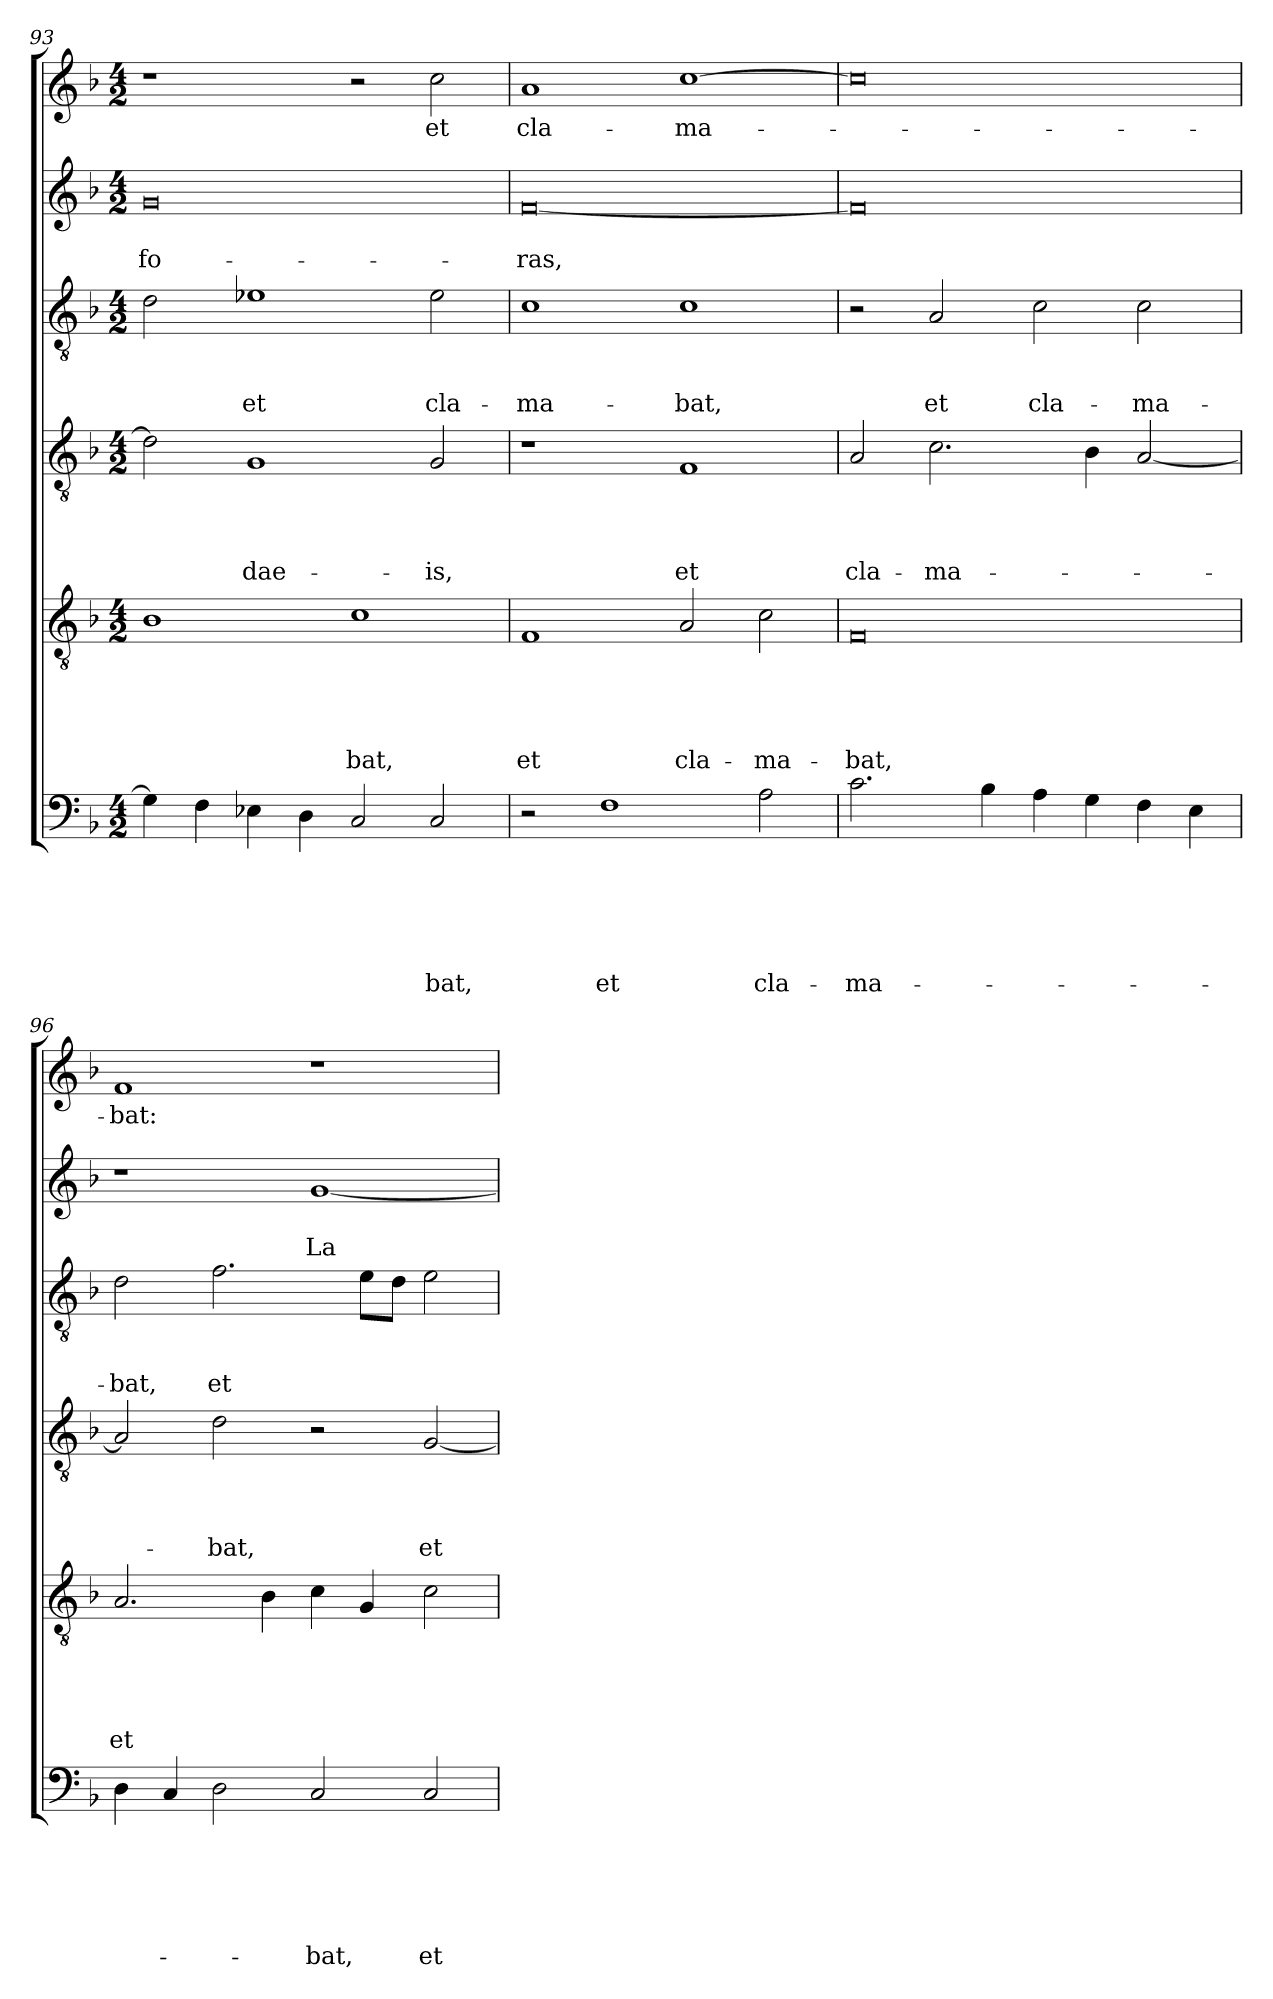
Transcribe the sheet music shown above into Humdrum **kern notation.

**kern	**text	**text	**text	**text	**text	**text	**kern	**text	**text	**text	**text	**text	**kern	**text	**text	**text	**text	**kern	**text	**text	**text	**kern	**text	**text	**kern	**text
*part6	*part6	*part6	*part6	*part6	*part6	*part6	*part5	*part5	*part5	*part5	*part5	*part5	*part4	*part4	*part4	*part4	*part4	*part3	*part3	*part3	*part3	*part2	*part2	*part2	*part1	*part1
*staff6	*staff6	*staff6	*staff6	*staff6	*staff6	*staff6	*staff5	*staff5	*staff5	*staff5	*staff5	*staff5	*staff4	*staff4	*staff4	*staff4	*staff4	*staff3	*staff3	*staff3	*staff3	*staff2	*staff2	*staff2	*staff1	*staff1
!!LO:LB:g=z
*clefF4	*	*	*	*	*	*	*clefGv2	*	*	*	*	*	*clefGv2	*	*	*	*	*clefGv2	*	*	*	*clefG2	*	*	*clefG2	*
*k[b-]	*	*	*	*	*	*	*k[b-]	*	*	*	*	*	*k[b-]	*	*	*	*	*k[b-]	*	*	*	*k[b-]	*	*	*k[b-]	*
*F:	*	*	*	*	*	*	*F:	*	*	*	*	*	*F:	*	*	*	*	*F:	*	*	*	*F:	*	*	*F:	*
*M4/2	*	*	*	*	*	*	*M4/2	*	*	*	*	*	*M4/2	*	*	*	*	*M4/2	*	*	*	*M4/2	*	*	*M4/2	*
=93	=93	=93	=93	=93	=93	=93	=93	=93	=93	=93	=93	=93	=93	=93	=93	=93	=93	=93	=93	=93	=93	=93	=93	=93	=93	=93
!	!	!	!	!	!	!	!	!	!	!	!	!	!	!	!	!	!	!	!	!	!	!	!	!LO:LY:b	!	!
4G\]	.	.	.	.	.	.	1B-	.	.	.	.	.	2d\]	.	.	.	.	2d\	.	.	.	0g	.	fo-	1r	.
4F\	.	.	.	.	.	.	.	.	.	.	.	.	.	.	.	.	.	.	.	.	.	.	.	.	.	.
!	!	!	!	!	!	!	!	!	!	!	!	!	!	!	!	!	!LO:LY:b	!	!	!	!LO:LY:b	!	!	!	!	!
4E-X\	.	.	.	.	.	.	.	.	.	.	.	.	1G	.	.	.	-dae-	1e-X	.	.	et	.	.	.	.	.
4D\	.	.	.	.	.	.	.	.	.	.	.	.	.	.	.	.	.	.	.	.	.	.	.	.	.	.
!	!	!	!	!	!	!	!	!	!	!	!	!LO:LY:b	!	!	!	!	!	!	!	!	!	!	!	!	!	!
2C/	.	.	.	.	.	.	1c	.	.	.	.	-bat,	.	.	.	.	.	.	.	.	.	.	.	.	2r	.
!	!	!	!	!	!	!LO:LY:b	!	!	!	!	!	!	!	!	!	!	!LO:LY:b	!	!	!	!LO:LY:b	!	!	!	!	!LO:LY:b
2C/	.	.	.	.	.	-bat,	.	.	.	.	.	.	2G/	.	.	.	-is,	2e-\	.	.	cla-	.	.	.	2cc\	et
=94	=94	=94	=94	=94	=94	=94	=94	=94	=94	=94	=94	=94	=94	=94	=94	=94	=94	=94	=94	=94	=94	=94	=94	=94	=94	=94
!	!	!	!	!	!	!	!	!	!	!	!	!LO:LY:b	!	!	!	!	!	!	!	!	!LO:LY:b	!	!	!LO:LY:b	!	!LO:LY:b
2r	.	.	.	.	.	.	1F	.	.	.	.	et	1r	.	.	.	.	1c	.	.	-ma-	[0f	.	-ras,	1a	cla-
!	!	!	!	!	!	!LO:LY:b	!	!	!	!	!	!	!	!	!	!	!	!	!	!	!	!	!	!	!	!
1F	.	.	.	.	.	et	.	.	.	.	.	.	.	.	.	.	.	.	.	.	.	.	.	.	.	.
!	!	!	!	!	!	!	!	!	!	!	!	!LO:LY:b	!	!	!	!	!LO:LY:b	!	!	!	!LO:LY:b	!	!	!	!	!LO:LY:b
.	.	.	.	.	.	.	2A/	.	.	.	.	cla-	1F	.	.	.	et	1c	.	.	-bat,	.	.	.	[1cc	-ma-
!	!	!	!	!	!	!LO:LY:b	!	!	!	!	!	!LO:LY:b	!	!	!	!	!	!	!	!	!	!	!	!	!	!
2A\	.	.	.	.	.	cla-	2c\	.	.	.	.	-ma-	.	.	.	.	.	.	.	.	.	.	.	.	.	.
=95	=95	=95	=95	=95	=95	=95	=95	=95	=95	=95	=95	=95	=95	=95	=95	=95	=95	=95	=95	=95	=95	=95	=95	=95	=95	=95
!	!	!	!	!	!	!LO:LY:b	!	!	!	!	!	!LO:LY:b	!	!	!	!	!LO:LY:b	!	!	!	!	!	!	!	!	!
2.c\	.	.	.	.	.	-ma-	0F	.	.	.	.	-bat,	2A/	.	.	.	cla-	2r	.	.	.	0f]	.	.	0cc]	.
!	!	!	!	!	!	!	!	!	!	!	!	!	!	!	!	!	!LO:LY:b	!	!	!	!LO:LY:b	!	!	!	!	!
.	.	.	.	.	.	.	.	.	.	.	.	.	2.c\	.	.	.	-ma-	2A/	.	.	et	.	.	.	.	.
4B-\	.	.	.	.	.	.	.	.	.	.	.	.	.	.	.	.	.	.	.	.	.	.	.	.	.	.
!	!	!	!	!	!	!	!	!	!	!	!	!	!	!	!	!	!	!	!	!	!LO:LY:b	!	!	!	!	!
4A\	.	.	.	.	.	.	.	.	.	.	.	.	.	.	.	.	.	2c\	.	.	cla-	.	.	.	.	.
4G\	.	.	.	.	.	.	.	.	.	.	.	.	4B-\	.	.	.	.	.	.	.	.	.	.	.	.	.
!	!	!	!	!	!	!	!	!	!	!	!	!	!	!	!	!	!	!	!	!	!LO:LY:b	!	!	!	!	!
4F\	.	.	.	.	.	.	.	.	.	.	.	.	[2A/	.	.	.	.	2c\	.	.	-ma-	.	.	.	.	.
4E\	.	.	.	.	.	.	.	.	.	.	.	.	.	.	.	.	.	.	.	.	.	.	.	.	.	.
=96	=96	=96	=96	=96	=96	=96	=96	=96	=96	=96	=96	=96	=96	=96	=96	=96	=96	=96	=96	=96	=96	=96	=96	=96	=96	=96
!	!	!	!	!	!	!	!	!	!	!	!	!LO:LY:b	!	!	!	!	!	!	!	!	!LO:LY:b	!	!	!	!	!LO:LY:b
4D\	.	.	.	.	.	.	2.A/	.	.	.	.	et	2A/]	.	.	.	.	2d\	.	.	-bat,	1r	.	.	1f	-bat:
4C/	.	.	.	.	.	.	.	.	.	.	.	.	.	.	.	.	.	.	.	.	.	.	.	.	.	.
!	!	!	!	!	!	!	!	!	!	!	!	!	!	!	!	!	!LO:LY:b	!	!	!	!LO:LY:b	!	!	!	!	!
2D\	.	.	.	.	.	.	.	.	.	.	.	.	2d\	.	.	.	-bat,	2.f\	.	.	et	.	.	.	.	.
.	.	.	.	.	.	.	4B-\	.	.	.	.	.	.	.	.	.	.	.	.	.	.	.	.	.	.	.
!	!	!	!	!	!	!LO:LY:b	!	!	!	!	!	!	!	!	!	!	!	!	!	!	!	!	!	!LO:LY:b	!	!
2C/	.	.	.	.	.	-bat,	4c\	.	.	.	.	.	2r	.	.	.	.	.	.	.	.	[1g	.	La-	1r	.
.	.	.	.	.	.	.	4G/	.	.	.	.	.	.	.	.	.	.	8e\L	.	.	.	.	.	.	.	.
.	.	.	.	.	.	.	.	.	.	.	.	.	.	.	.	.	.	8d\J	.	.	.	.	.	.	.	.
!	!	!	!	!	!	!LO:LY:b	!	!	!	!	!	!	!	!	!	!	!LO:LY:b	!	!	!	!	!	!	!	!	!
2C/	.	.	.	.	.	et	2c\	.	.	.	.	.	[2G/	.	.	.	et	2e\	.	.	.	.	.	.	.	.
=	=	=	=	=	=	=	=	=	=	=	=	=	=	=	=	=	=	=	=	=	=	=	=	=	=	=
*-	*-	*-	*-	*-	*-	*-	*-	*-	*-	*-	*-	*-	*-	*-	*-	*-	*-	*-	*-	*-	*-	*-	*-	*-	*-	*-
